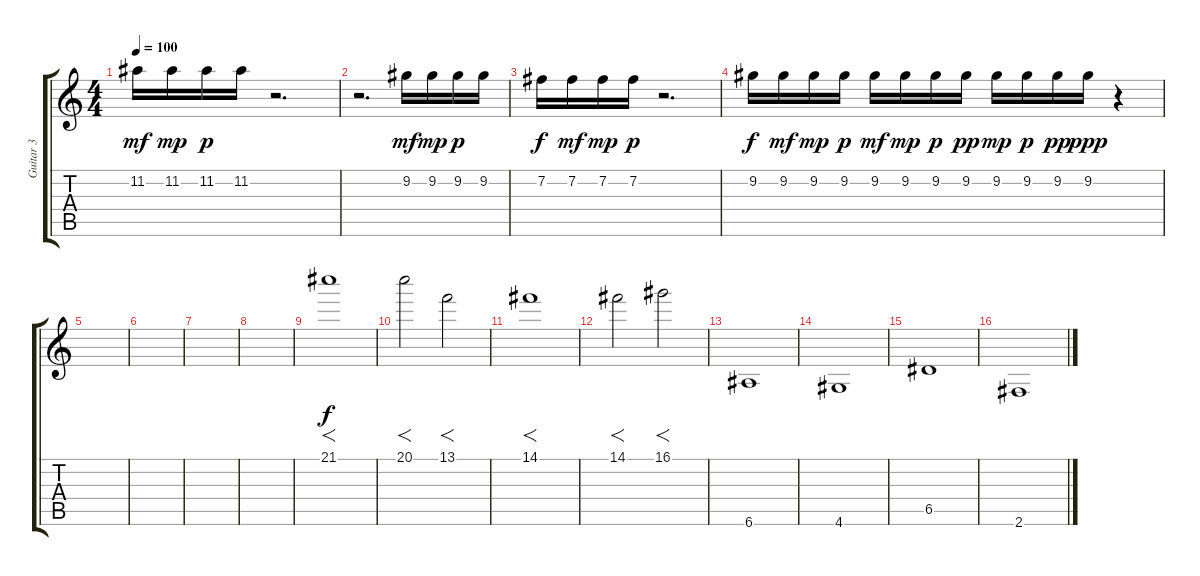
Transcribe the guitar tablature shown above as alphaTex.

\track ("Guitar 3" "Guitar 3") {instrument distortionguitar}
\staff {score tabs}
\tuning (E4 B3 G3 D3 A2 E2) {hide}
\ts (4 4)
\tempo 100
\clef g2
\ks c
11.2.16{dy mf} 11.2.16{dy mp} 11.2.16{dy p} 11.2.16 r.2{d} |
r.2{d} 9.2.16{dy mf} 9.2.16{dy mp} 9.2.16{dy p} 9.2.16 |
7.2.16{dy f} 7.2.16{dy mf} 7.2.16{dy mp} 7.2.16{dy p} r.2{d} |
9.2.16{dy f} 9.2.16{dy mf} 9.2.16{dy mp} 9.2.16{dy p} 9.2.16{dy mf} 9.2.16{dy mp} 9.2.16{dy p} 9.2.16{dy pp} 9.2.16{dy mp} 9.2.16{dy p} 9.2.16{dy pp} 9.2.16{dy ppp} r.4 |
|
|
|
|
21.1.1{f dy f} |
20.1.2{f} 13.1.2{f} |
14.1.1{f} |
14.1.2{f} 16.1.2{f} |
6.6.1 |
4.6.1 |
6.5.1 |
2.6.1
